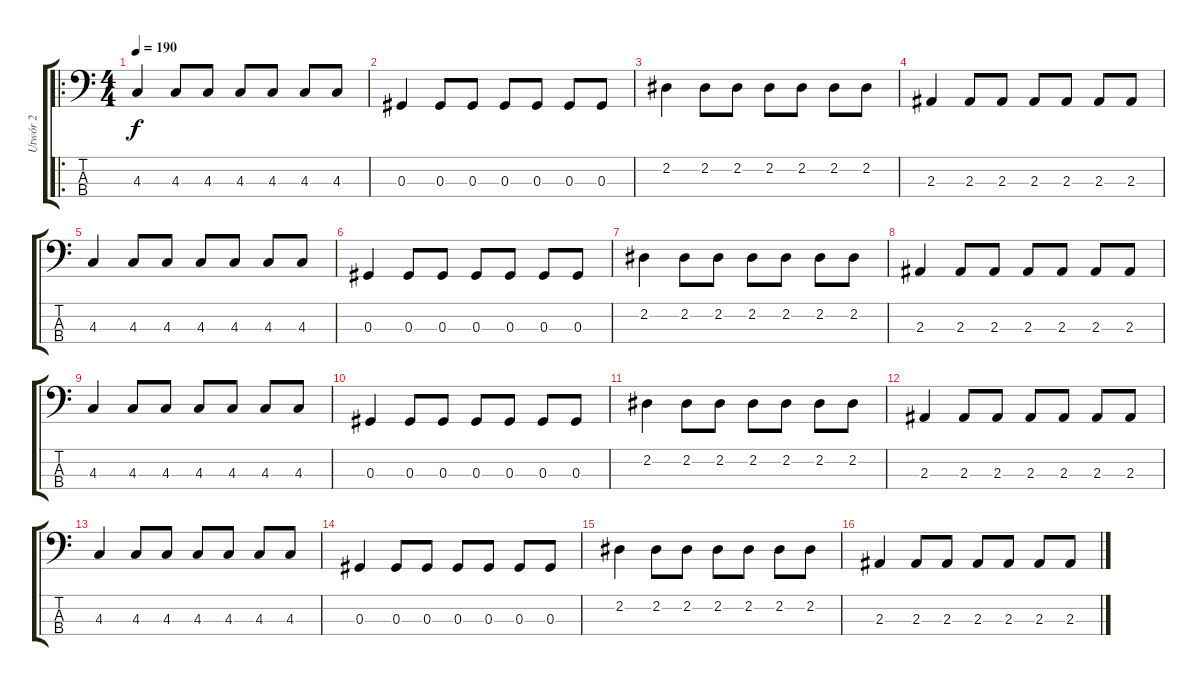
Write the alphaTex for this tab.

\track ("Utwór 2" "Utwór 2") {instrument electricbasspick}
\staff {score tabs}
\tuning (Gb2 Db2 Ab1 Eb1) {hide}
\ro
\ts (4 4)
\tempo 190
\clef f4
\ks c
4.3.4{dy f} 4.3.8 4.3.8 4.3.8 4.3.8 4.3.8 4.3.8 |
0.3.4 0.3.8 0.3.8 0.3.8 0.3.8 0.3.8 0.3.8 |
2.2.4 2.2.8 2.2.8 2.2.8 2.2.8 2.2.8 2.2.8 |
2.3.4 2.3.8 2.3.8 2.3.8 2.3.8 2.3.8 2.3.8 |
4.3.4 4.3.8 4.3.8 4.3.8 4.3.8 4.3.8 4.3.8 |
0.3.4 0.3.8 0.3.8 0.3.8 0.3.8 0.3.8 0.3.8 |
2.2.4 2.2.8 2.2.8 2.2.8 2.2.8 2.2.8 2.2.8 |
2.3.4 2.3.8 2.3.8 2.3.8 2.3.8 2.3.8 2.3.8 |
4.3.4 4.3.8 4.3.8 4.3.8 4.3.8 4.3.8 4.3.8 |
0.3.4 0.3.8 0.3.8 0.3.8 0.3.8 0.3.8 0.3.8 |
2.2.4 2.2.8 2.2.8 2.2.8 2.2.8 2.2.8 2.2.8 |
2.3.4 2.3.8 2.3.8 2.3.8 2.3.8 2.3.8 2.3.8 |
4.3.4 4.3.8 4.3.8 4.3.8 4.3.8 4.3.8 4.3.8 |
0.3.4 0.3.8 0.3.8 0.3.8 0.3.8 0.3.8 0.3.8 |
2.2.4 2.2.8 2.2.8 2.2.8 2.2.8 2.2.8 2.2.8 |
2.3.4 2.3.8 2.3.8 2.3.8 2.3.8 2.3.8 2.3.8
